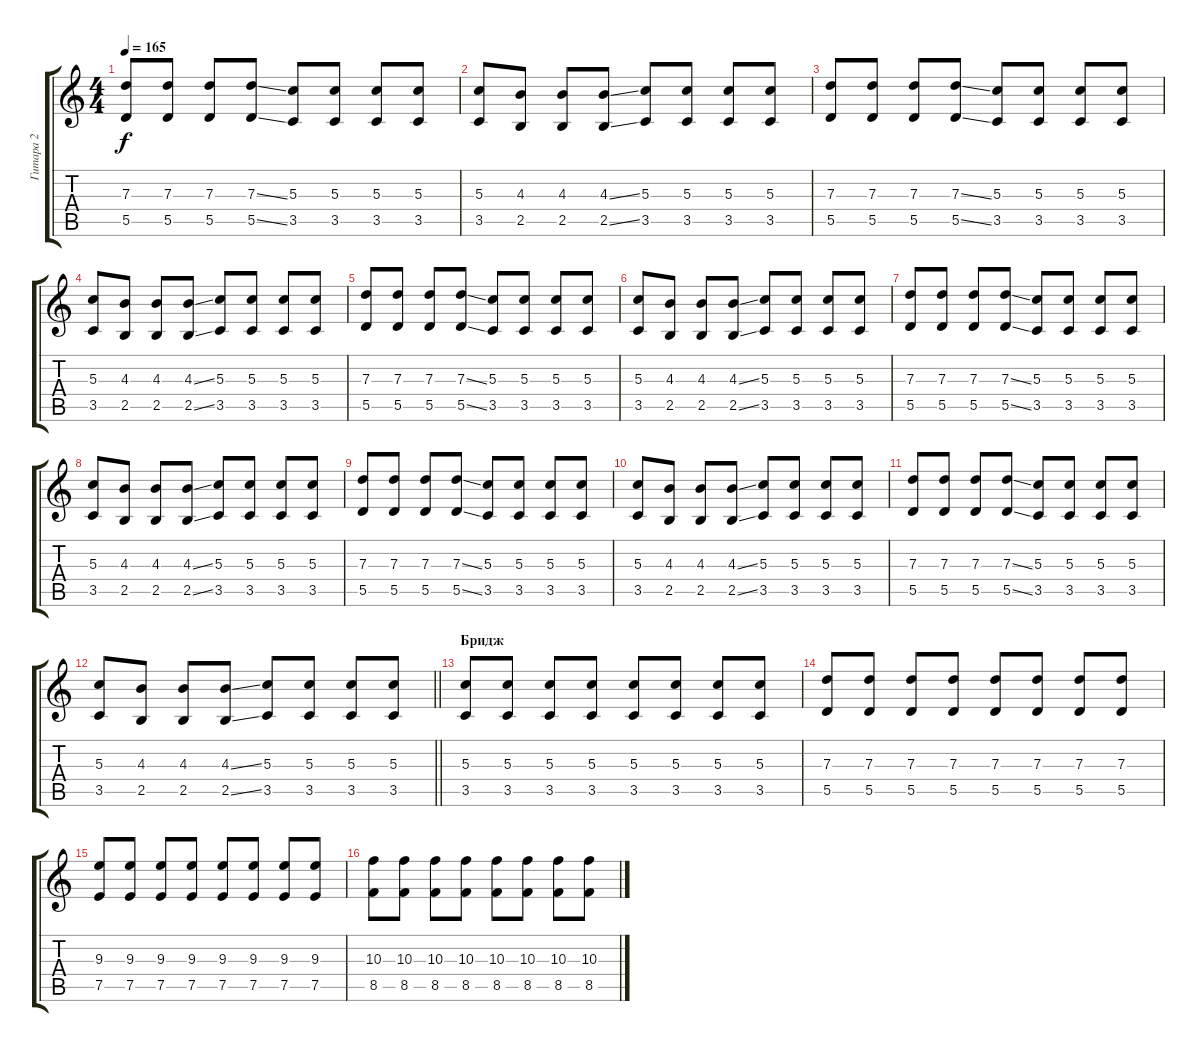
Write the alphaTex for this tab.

\track ("Гитара 2" "Гитара 2") {instrument overdrivenguitar}
\staff {score tabs}
\tuning (E4 B3 G3 D3 A2 E2) {hide}
\ts (4 4)
\tempo 165
\clef g2
\ks c
(7.3 5.5).8{dy f} (7.3 5.5).8 (7.3 5.5).8 (7.3{ss} 5.5{ss}).8 (5.3 3.5).8 (5.3 3.5).8 (5.3 3.5).8 (5.3 3.5).8 |
(5.3 3.5).8 (4.3 2.5).8 (4.3 2.5).8 (4.3{ss} 2.5{ss}).8 (5.3 3.5).8 (5.3 3.5).8 (5.3 3.5).8 (5.3 3.5).8 |
(7.3 5.5).8 (7.3 5.5).8 (7.3 5.5).8 (7.3{ss} 5.5{ss}).8 (5.3 3.5).8 (5.3 3.5).8 (5.3 3.5).8 (5.3 3.5).8 |
(5.3 3.5).8 (4.3 2.5).8 (4.3 2.5).8 (4.3{ss} 2.5{ss}).8 (5.3 3.5).8 (5.3 3.5).8 (5.3 3.5).8 (5.3 3.5).8 |
(7.3 5.5).8 (7.3 5.5).8 (7.3 5.5).8 (7.3{ss} 5.5{ss}).8 (5.3 3.5).8 (5.3 3.5).8 (5.3 3.5).8 (5.3 3.5).8 |
(5.3 3.5).8 (4.3 2.5).8 (4.3 2.5).8 (4.3{ss} 2.5{ss}).8 (5.3 3.5).8 (5.3 3.5).8 (5.3 3.5).8 (5.3 3.5).8 |
(7.3 5.5).8 (7.3 5.5).8 (7.3 5.5).8 (7.3{ss} 5.5{ss}).8 (5.3 3.5).8 (5.3 3.5).8 (5.3 3.5).8 (5.3 3.5).8 |
(5.3 3.5).8 (4.3 2.5).8 (4.3 2.5).8 (4.3{ss} 2.5{ss}).8 (5.3 3.5).8 (5.3 3.5).8 (5.3 3.5).8 (5.3 3.5).8 |
(7.3 5.5).8 (7.3 5.5).8 (7.3 5.5).8 (7.3{ss} 5.5{ss}).8 (5.3 3.5).8 (5.3 3.5).8 (5.3 3.5).8 (5.3 3.5).8 |
(5.3 3.5).8 (4.3 2.5).8 (4.3 2.5).8 (4.3{ss} 2.5{ss}).8 (5.3 3.5).8 (5.3 3.5).8 (5.3 3.5).8 (5.3 3.5).8 |
(7.3 5.5).8 (7.3 5.5).8 (7.3 5.5).8 (7.3{ss} 5.5{ss}).8 (5.3 3.5).8 (5.3 3.5).8 (5.3 3.5).8 (5.3 3.5).8 |
\barLineRight lightlight
(5.3 3.5).8 (4.3 2.5).8 (4.3 2.5).8 (4.3{ss} 2.5{ss}).8 (5.3 3.5).8 (5.3 3.5).8 (5.3 3.5).8 (5.3 3.5).8 |
\section ("" "Бридж")
(5.3 3.5).8 (5.3 3.5).8 (5.3 3.5).8 (5.3 3.5).8 (5.3 3.5).8 (5.3 3.5).8 (5.3 3.5).8 (5.3 3.5).8 |
(7.3 5.5).8 (7.3 5.5).8 (7.3 5.5).8 (7.3 5.5).8 (7.3 5.5).8 (7.3 5.5).8 (7.3 5.5).8 (7.3 5.5).8 |
(9.3 7.5).8 (9.3 7.5).8 (9.3 7.5).8 (9.3 7.5).8 (9.3 7.5).8 (9.3 7.5).8 (9.3 7.5).8 (9.3 7.5).8 |
(10.3 8.5).8 (10.3 8.5).8 (10.3 8.5).8 (10.3 8.5).8 (10.3 8.5).8 (10.3 8.5).8 (10.3 8.5).8 (10.3 8.5).8
